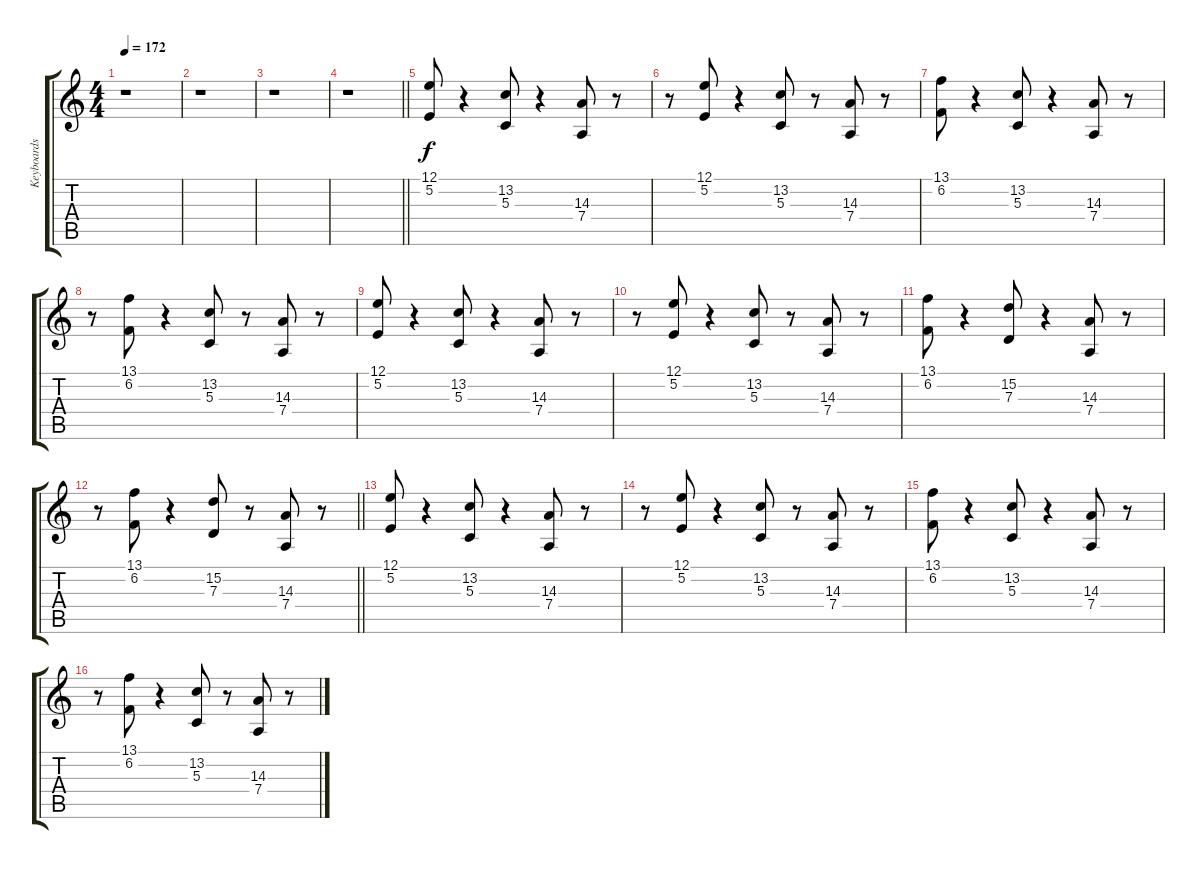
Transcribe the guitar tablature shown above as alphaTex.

\track ("Keyboards" "Keyboards") {instrument stringensemble1}
\staff {score tabs}
\tuning (E4 B3 G3 D3 A2 E2) {hide}
\ts (4 4)
\tempo 172
\clef g2
\ks c
r.1{dy f} |
r.1 |
r.1 |
\barLineRight lightlight
r.1 |
(12.1 5.2).8 r.4 (13.2 5.3).8 r.4 (14.3 7.4).8 r.8 |
r.8 (12.1 5.2).8 r.4 (13.2 5.3).8 r.8 (14.3 7.4).8 r.8 |
(13.1 6.2).8 r.4 (13.2 5.3).8 r.4 (14.3 7.4).8 r.8 |
r.8 (13.1 6.2).8 r.4 (13.2 5.3).8 r.8 (14.3 7.4).8 r.8 |
(12.1 5.2).8 r.4 (13.2 5.3).8 r.4 (14.3 7.4).8 r.8 |
r.8 (12.1 5.2).8 r.4 (13.2 5.3).8 r.8 (14.3 7.4).8 r.8 |
(13.1 6.2).8 r.4 (15.2 7.3).8 r.4 (14.3 7.4).8 r.8 |
\barLineRight lightlight
r.8 (13.1 6.2).8 r.4 (15.2 7.3).8 r.8 (14.3 7.4).8 r.8 |
(12.1 5.2).8 r.4 (13.2 5.3).8 r.4 (14.3 7.4).8 r.8 |
r.8 (12.1 5.2).8 r.4 (13.2 5.3).8 r.8 (14.3 7.4).8 r.8 |
(13.1 6.2).8 r.4 (13.2 5.3).8 r.4 (14.3 7.4).8 r.8 |
r.8 (13.1 6.2).8 r.4 (13.2 5.3).8 r.8 (14.3 7.4).8 r.8
